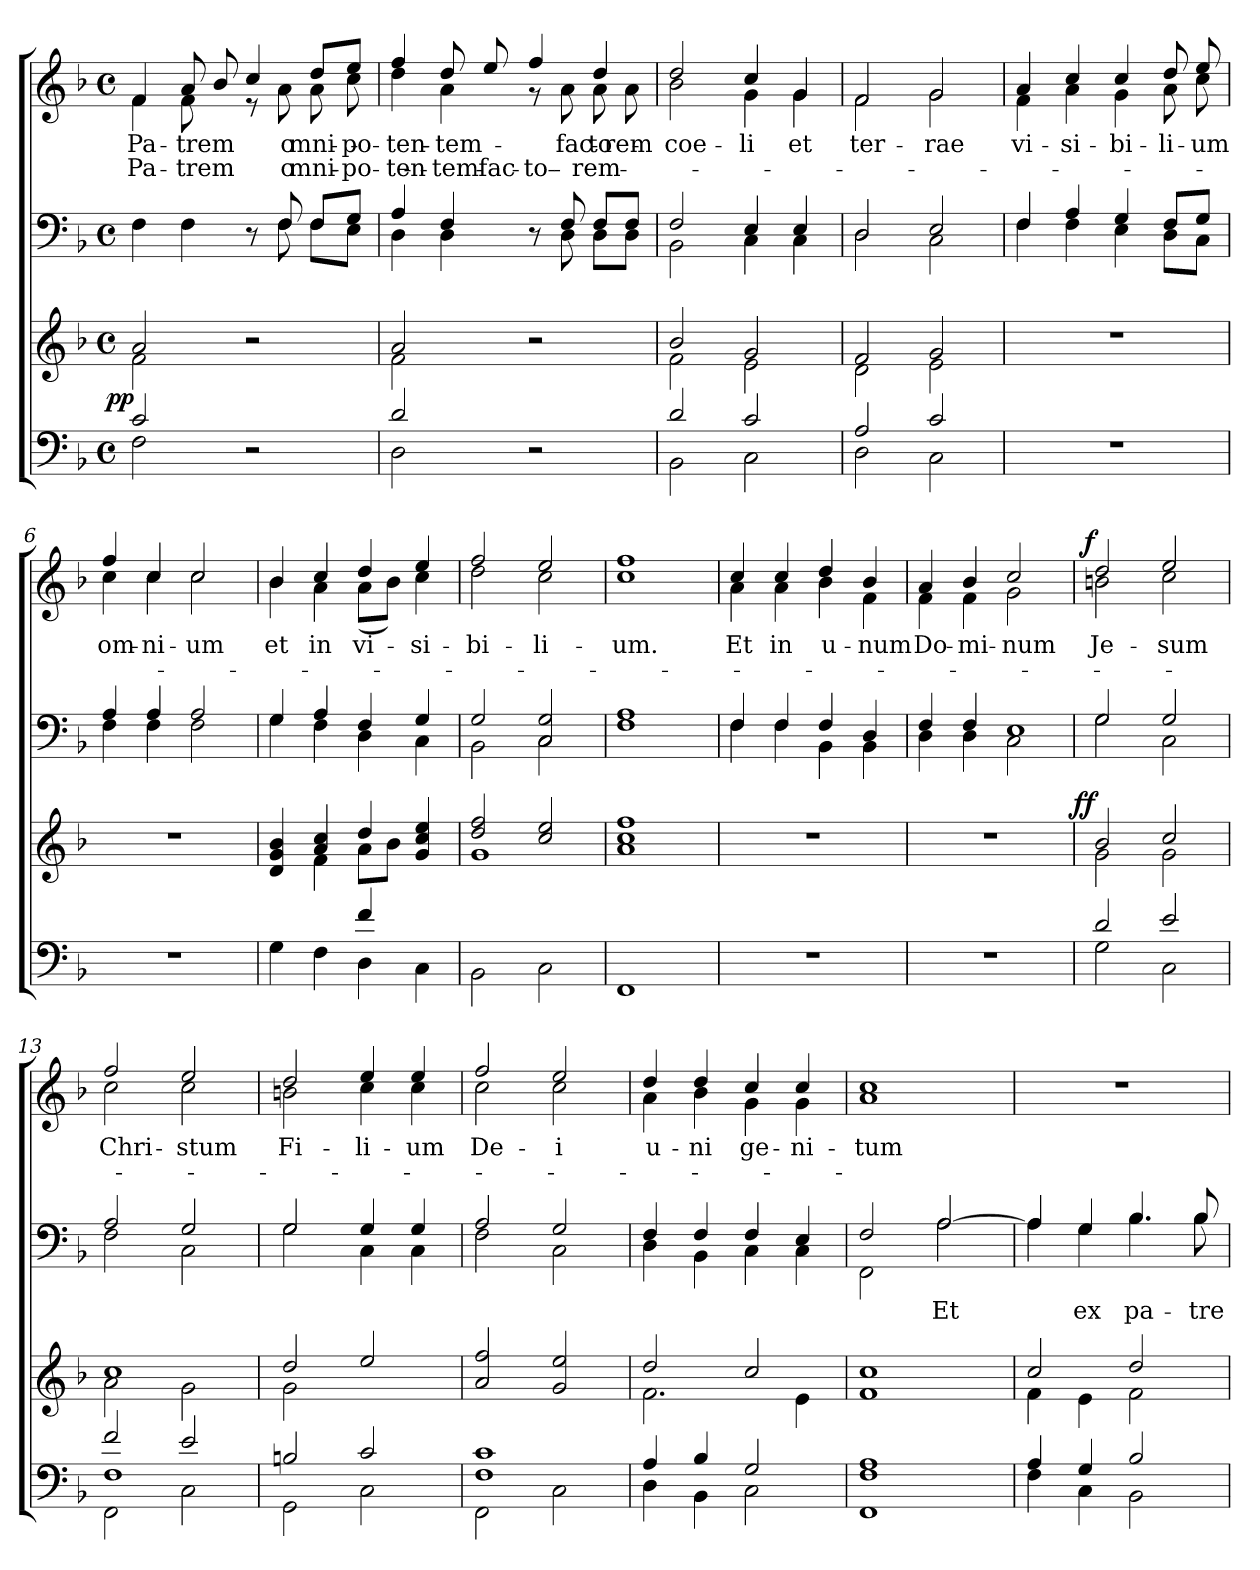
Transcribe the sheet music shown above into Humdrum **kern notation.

**kern	**kern	**dynam	**kern	**text	**kern	**text	**text	**dynam
*part4	*part3	*part3	*part2	*part2	*part1	*part1	*part1	*part1
*staff4	*staff3	*staff3	*staff2	*staff2	*staff1	*staff1	*staff1	*staff1
*clefF4	*clefG2	*	*clefF4	*	*clefG2	*	*	*
*k[b-]	*k[b-]	*	*k[b-]	*	*k[b-]	*	*	*
*M4/4	*M4/4	*	*M4/4	*	*M4/4	*	*	*
*met(c)	*met(c)	*	*met(c)	*	*met(c)	*	*	*
=1	=1	=1	=1	=1	=1	=1	=1	=1
*^	*^	*	*^	*	*^	*	*	*
!	!	!	!	!LO:DY:b:rj	!	!	!	!	!	!	!	!
2c/	2F\	2a/	2f\	p p	2ryy	4F\	.	4f/	4f\	Pa-	Pa-	.
.	.	.	.	.	.	4F\	.	8a/	8f\	-trem	-trem	.
.	.	.	.	.	.	.	.	8b-/	8ryy	.	.	.
2r	2ryy	2r	2ryy	.	8r	8ryy	.	4cc/	8r	.	.	.
.	.	.	.	.	8F/	8F\	.	.	8a\	o-	o-	.
.	.	.	.	.	8F/L	8F\L	.	8dd/L	8a\	-mni-	-mni-	.
.	.	.	.	.	8G/J	8E\J	.	8ee/J	8cc\	-po-	-po-	.
=2	=2	=2	=2	=2	=2	=2	=2	=2	=2	=2	=2	=2
2d/	2D\	2a/	2f\	.	4A/	4D\	.	4ff/	4dd\	-ten-	-ten-	.
.	.	.	.	.	4F/	4D\	.	8dd/	4a\	-tem	-tem	.
.	.	.	.	.	.	.	.	8ee/	.	.	fac-	.
2r	2ryy	2r	2ryy	.	8r	8ryy	.	4ff/	8r	.	-to-	.
.	.	.	.	.	8F/	8D\	.	.	8a\	fac-	.	.
.	.	.	.	.	8F/L	8D\L	.	4dd/	8a\	-to-	-rem	.
.	.	.	.	.	8F/J	8D\J	.	.	8a\	-rem	.	.
=3	=3	=3	=3	=3	=3	=3	=3	=3	=3	=3	=3	=3
2d/	2BB-\	2b-/	2f\	.	2F/	2BB-\	.	2dd/	2b-\	coe-	.	.
2c/	2C\	2g/	2e\	.	4E/	4C\	.	4cc/	4g\	-li	.	.
.	.	.	.	.	4E/	4C\	.	4g/	4g\	et	.	.
=4	=4	=4	=4	=4	=4	=4	=4	=4	=4	=4	=4	=4
2A/	2D\	2f/	2d\	.	2D/	2D\	.	2f/	2f\	ter-	.	.
2c/	2C\	2g/	2e\	.	2E/	2C\	.	2g/	2g\	-rae	.	.
*v	*v	*	*	*	*	*	*	*	*	*	*	*
*	*v	*v	*	*	*	*	*	*	*	*	*
=5	=5	=5	=5	=5	=5	=5	=5	=5	=5	=5
1r	1r	.	4F/	4F\	.	4a/	4f\	vi-	.	.
.	.	.	4A/	4F\	.	4cc/	4a\	-si-	.	.
.	.	.	4G/	4E\	.	4cc/	4g\	-bi-	.	.
.	.	.	8F/L	8D\L	.	8dd/	8a\	-li-	.	.
.	.	.	8G/J	8C\J	.	8ee/	8cc\	-um	.	.
=6	=6	=6	=6	=6	=6	=6	=6	=6	=6	=6
1r	1r	.	4A/	4F\	.	4ff/	4cc\	om-	.	.
.	.	.	4A/	4F\	.	4cc/	4cc\	-ni-	.	.
.	.	.	2A/	2F\	.	2cc/	2cc\	-um	.	.
=7	=7	=7	=7	=7	=7	=7	=7	=7	=7	=7
*^	*^	*	*	*	*	*	*	*	*	*
2ryy	4G\	4d/ 4g/ 4b-/	4ryy	.	4G/	4G\	.	4b-/	4b-\	et	.	.
.	4F\	4a/ 4cc/	4f\	.	4A/	4F\	.	4cc/	4a\	in	.	.
4f/	4D\	4dd/	8a\L	.	4F/	4D\	.	4dd/	(>8a\L	vi-	.	.
.	.	.	8b-\J	.	.	.	.	.	8b-\J)	.	.	.
4ryy	4C\	4g/ 4cc/ 4ee/	4ryy	.	4G/	4C\	.	4ee/	4cc\	-si-	.	.
*v	*v	*	*	*	*	*	*	*	*	*	*	*
=8	=8	=8	=8	=8	=8	=8	=8	=8	=8	=8	=8
2BB-\	2dd/ 2ff/	1g\	.	2G/	2BB-\	.	2ff/	2dd\	-bi-	.	.
2C\	2cc/ 2ee/	.	.	2C/ 2G/	2C\	.	2ee/	2cc\	-li-	.	.
*	*v	*v	*	*	*	*	*	*	*	*	*
=9	=9	=9	=9	=9	=9	=9	=9	=9	=9	=9
1FF/	1a\ 1cc\ 1ff\	.	1A/	1F\	.	1ff/	1cc\	-um.	.	.
=10	=10	=10	=10	=10	=10	=10	=10	=10	=10	=10
1r	1r	.	4F/	4F\	.	4cc/	4a\	Et	.	.
.	.	.	4F/	4F\	.	4cc/	4a\	in	.	.
.	.	.	4F/	4BB-\	.	4dd/	4b-\	u-	.	.
.	.	.	4D/	4BB-\	.	4b-/	4f\	-num	.	.
=11	=11	=11	=11	=11	=11	=11	=11	=11	=11	=11
1r	1r	.	4F/	4D\	.	4a/	4f\	Do-	.	.
.	.	.	4F/	4D\	.	4b-/	4f\	-mi-	.	.
!	!	!	!	!LO:N:vis=1	!	!	!	!	!	!
.	.	.	2C\	2E/	.	2cc/	2g\	-num	.	.
=12	=12	=12	=12	=12	=12	=12	=12	=12	=12	=12
*^	*^	*	*	*	*	*	*	*	*	*
!	!	!	!	!LO:DY:a:rj	!	!	!	!	!	!	!	!LO:DY:a:rj
2d/	2G\	2b-/	2g\	f f	2G/	2G\	.	2dd/	2bn\	Je-	.	f
2e/	2C\	2cc/	2g\	.	2G/	2C\	.	2ee/	2cc\	-sum	.	.
=13	=13	=13	=13	=13	=13	=13	=13	=13	=13	=13	=13	=13
*	*^	*	*	*	*	*	*	*	*	*	*	*
1F/	2FF\	2f/	1cc/	2a\	.	2A/	2F\	.	2ff/	2cc\	Chri-	.	.
.	2C\	2e/	.	2g\	.	2G/	2C\	.	2ee/	2cc\	-stum	.	.
*	*v	*v	*	*	*	*	*	*	*	*	*	*	*
=14	=14	=14	=14	=14	=14	=14	=14	=14	=14	=14	=14	=14
2Bn/	2GG\	2dd/	2g\	.	2G/	2G\	.	2dd/	2bn\	Fi-	.	.
2c/	2C\	2ee/	2ryy	.	4G/	4C\	.	4ee/	4cc\	-li-	.	.
.	.	.	.	.	4G/	4C\	.	4ee/	4cc\	-um	.	.
*	*	*v	*v	*	*	*	*	*	*	*	*	*
=15	=15	=15	=15	=15	=15	=15	=15	=15	=15	=15	=15
1F/ 1c/	2FF\	2a/ 2ff/	.	2A/	2F\	.	2ff/	2cc\	De-	.	.
.	2C\	2g/ 2ee/	.	2G/	2C\	.	2ee/	2cc\	-i	.	.
=16	=16	=16	=16	=16	=16	=16	=16	=16	=16	=16	=16
*	*	*^	*	*	*	*	*	*	*	*	*
4A/	4D\	2dd/	2.f\	.	4F/	4D\	.	4dd/	4a\	u-	.	.
4B-/	4BB-\	.	.	.	4F/	4BB-\	.	4dd/	4b-\	-ni	.	.
2G/	2C\	2cc/	.	.	4F/	4C\	.	4cc/	4g\	ge-	.	.
.	.	.	4e\	.	4E/	4C\	.	4cc/	4g\	-ni-	.	.
=17	=17	=17	=17	=17	=17	=17	=17	=17	=17	=17	=17	=17
1F/ 1A/	1FF\	1cc/	1f\	.	2F/	2FF\	.	1cc/	1a\	-tum	.	.
.	.	.	.	.	[2A/	2A\	Et	.	.	.	.	.
*	*	*	*	*	*	*	*	*v	*v	*	*	*
=18	=18	=18	=18	=18	=18	=18	=18	=18	=18	=18	=18
4A/	4F\	2cc/	4f\	.	4A/]	4A\	.	1r	.	.	.
4G/	4C\	.	4e\	.	4G/	4G\	ex	.	.	.	.
2B-/	2BB-\	2dd/	2f\	.	4.B-/	4.B-\	pa-	.	.	.	.
.	.	.	.	.	8B-/	8B-\	-tre	.	.	.	.
*v	*v	*	*	*	*v	*v	*	*	*	*	*
*	*v	*v	*	*	*	*	*	*	*
=	=	=	=	=	=	=	=	=
*-	*-	*-	*-	*-	*-	*-	*-	*-
